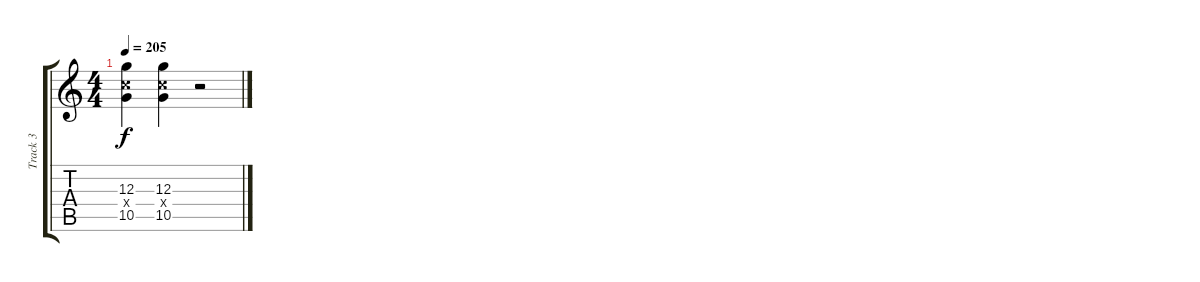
\track ("Track 3" "Track 3") {instrument distortionguitar}
\staff {score tabs}
\tuning (E4 B3 G3 D3 A2 E2) {hide}
\ts (4 4)
\tempo 205
\clef g2
\ks c
(12.3 10.4{x} 10.5).4{dy f} (12.3 10.4{x} 10.5).4 r.2
